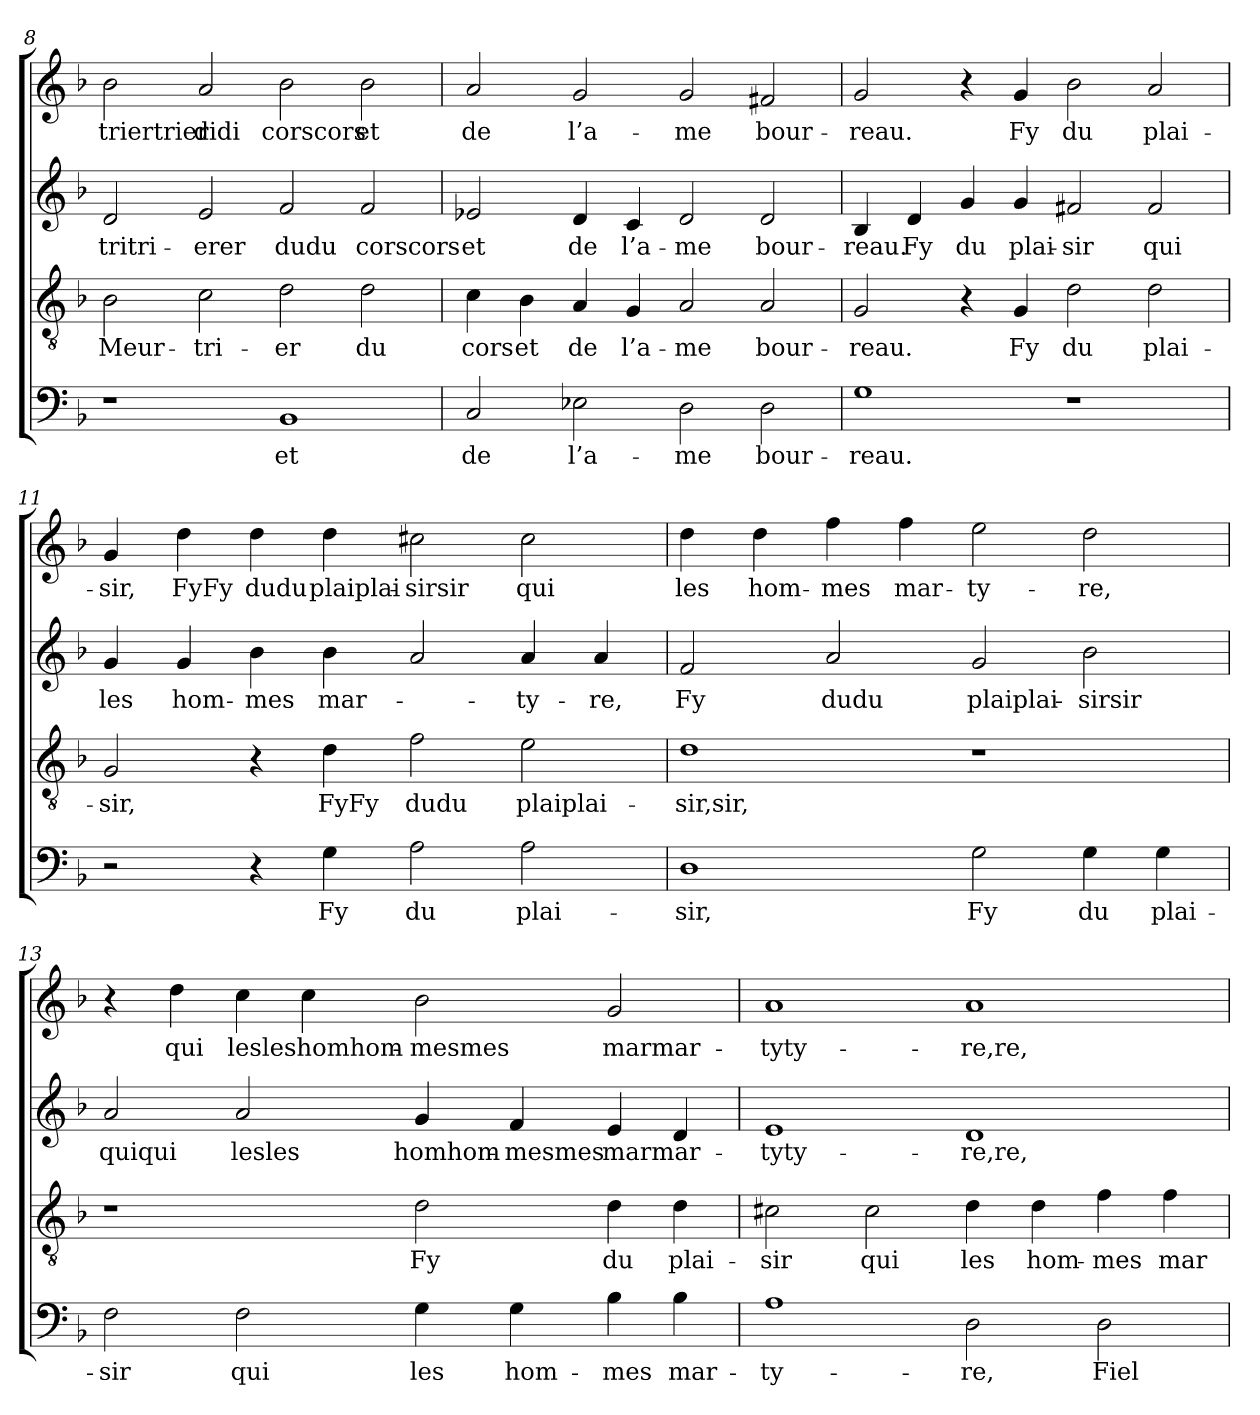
**kern	**text	**kern	**text	**kern	**text	**kern	**text
*part4	*part4	*part3	*part3	*part2	*part2	*part1	*part1
*staff4	*staff4	*staff3	*staff3	*staff2	*staff2	*staff1	*staff1
*clefF4	*	*clefGv2	*	*clefG2	*	*clefG2	*
*k[b-]	*	*k[b-]	*	*k[b-]	*	*k[b-]	*
=8	=8	=8	=8	=8	=8	=8	=8
1r	.	2B-	Meur-	2d	-tritri-	2b-	-triertrier
.	.	2c	-tri-	2e	-erer	2a	didi
1BB-	et	2d	-er	2f	dudu	2b-	corscors
.	.	2d	du	2f	corscors	2b-	et
=9	=9	=9	=9	=9	=9	=9	=9
2C	de	4c	cors	2e-X	et	2a	de
.	.	4B-	et	.	.	.	.
2E-X	l’a-	4A	de	4d	de	2g	l’a-
.	.	4G	l’a-	4c	l’a-	.	.
2D	-me	2A	-me	2d	-me	2g	-me
2D	bour-	2A	bour-	2d	bour-	2f#X	bour-
!!LO:LB:g=z
=10	=10	=10	=10	=10	=10	=10	=10
1G	-reau.	2G	-reau.	4B-	-reau.	2g	-reau.
.	.	.	.	4d	Fy	.	.
.	.	4r	.	4g	du	4r	.
.	.	4G	Fy	4g	plai-	4g	Fy
1r	.	2d	du	2f#X	-sir	2b-	du
.	.	2d	plai-	2f#	qui	2a	plai-
=11	=11	=11	=11	=11	=11	=11	=11
2r	.	2G	-sir,	4g	les	4g	-sir,
.	.	.	.	4g	hom-	4dd	FyFy
4r	.	4r	.	4b-	-mes	4dd	dudu
4G	Fy	4d	FyFy	4b-	mar-	4dd	plaiplai-
2A	du	2f	dudu	2a	.	2cc#X	-sirsir
2A	plai-	2e	plaiplai-	4a	-ty-	2cc#	qui
.	.	.	.	4a	-re,	.	.
=12	=12	=12	=12	=12	=12	=12	=12
1D	-sir,	1d	-sir,sir,	2f	Fy	4dd	les
.	.	.	.	.	.	4dd	hom-
.	.	.	.	2a	dudu	4ff	-mes
.	.	.	.	.	.	4ff	mar-
2G	Fy	1r	.	2g	plaiplai-	2ee	-ty-
4G	du	.	.	2b-	-sirsir	2dd	-re,
4G	plai-	.	.	.	.	.	.
=13	=13	=13	=13	=13	=13	=13	=13
2F	-sir	1r	.	2a	quiqui	4r	.
.	.	.	.	.	.	4dd	qui
2F	qui	.	.	2a	lesles	4cc	lesles
.	.	.	.	.	.	4cc	homhom-
4G	les	2d	Fy	4g	homhom-	2b-	-mesmes
4G	hom-	.	.	4f	-mesmes	.	.
4B-	-mes	4d	du	4e	marmar-	2g	marmar-
4B-	mar-	4d	plai-	4d	.	.	.
!!LO:PB:g=z
=14	=14	=14	=14	=14	=14	=14	=14
1A	-ty-	2c#X	-sir	1e	-tyty-	1a	-tyty-
.	.	2c#	qui	.	.	.	.
2D	-re,	4d	les	1d	-re,re,	1a	-re,re,
.	.	4d	hom-	.	.	.	.
2D	Fiel	4f	-mes	.	.	.	.
.	.	4f	mar-	.	.	.	.
=	=	=	=	=	=	=	=
*-	*-	*-	*-	*-	*-	*-	*-
